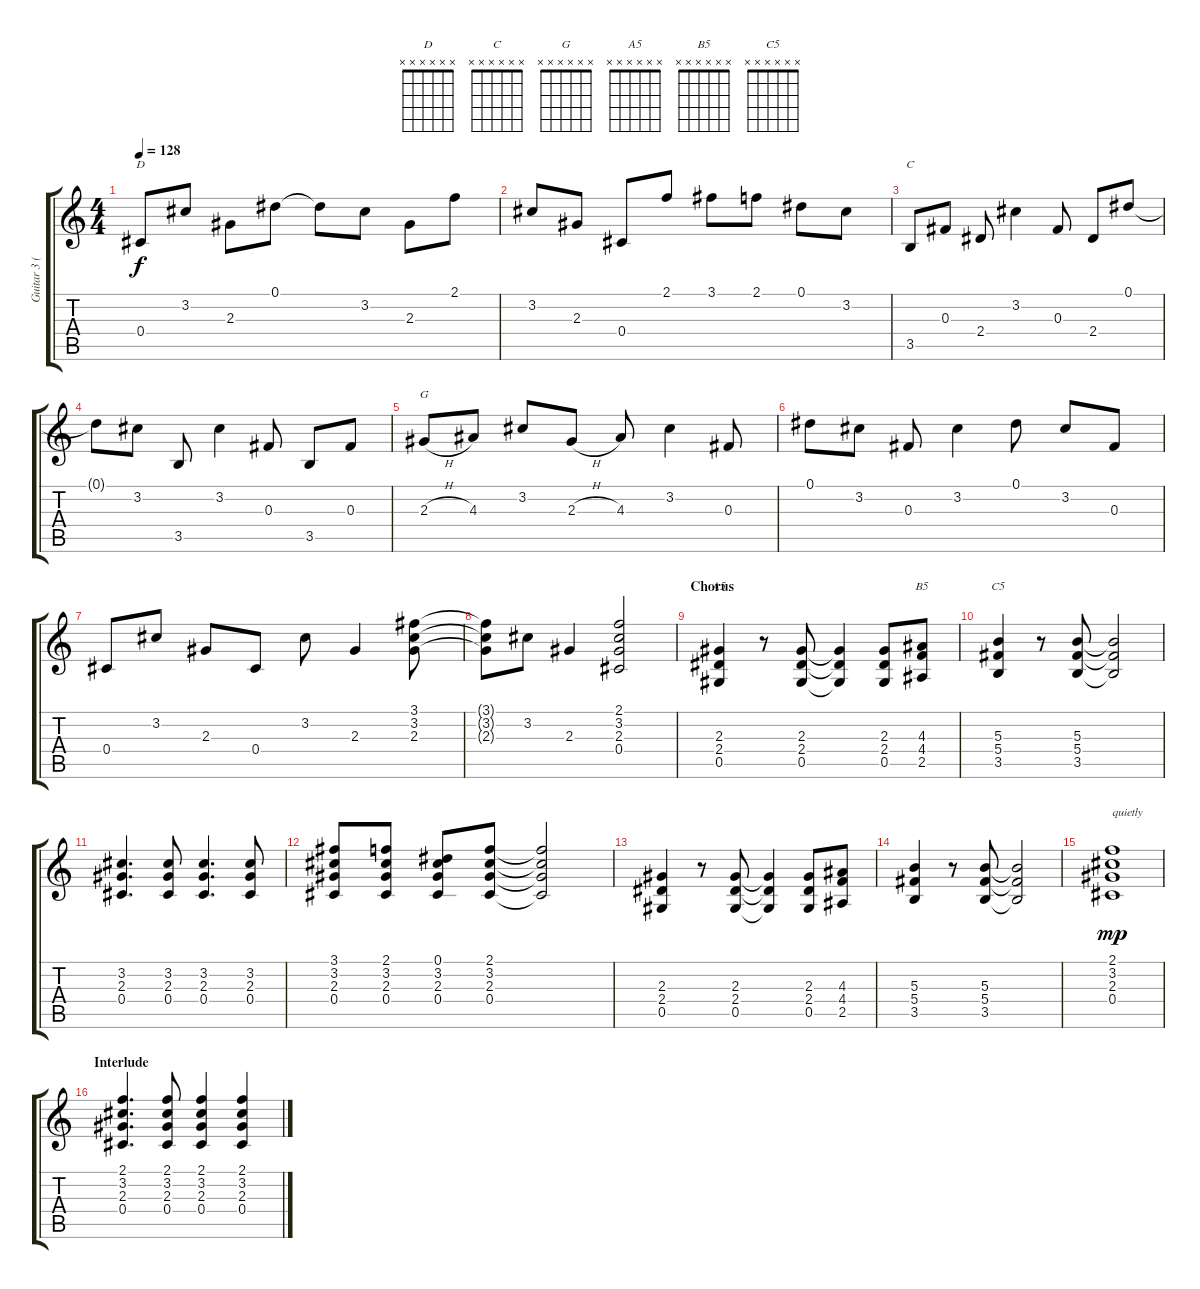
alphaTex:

\track ("Guitar 3 (Slash)" "Guitar 3 (") {instrument electricguitarjazz}
\staff {score tabs}
\tuning (Eb4 Bb3 Gb3 Db3 Ab2 Eb2) {hide}
\chord ("D" x x x x x x)
\chord ("C" x x x x x x)
\chord ("G" x x x x x x)
\chord ("A5" x x x x x x)
\chord ("B5" x x x x x x)
\chord ("C5" x x x x x x)
\ts (4 4)
\tempo 128
\clef g2
\ks c
0.4.8{ch "D" dy f} 3.2.8 2.3.8 0.1.8 0.1{t}.8 3.2.8 2.3.8 2.1.8 |
3.2.8 2.3.8 0.4.8 2.1.8 3.1.8 2.1.8 0.1.8 3.2.8 |
3.5.8{ch "C"} 0.3.8 2.4.8 3.2.4 0.3.8 2.4.8 0.1.8 |
0.1{t}.8 3.2.8 3.5.8 3.2.4 0.3.8 3.5.8 0.3.8 |
2.3{h}.8{ch "G"} 4.3.8 3.2.8 2.3{h}.8 4.3.8 3.2.4 0.3.8 |
0.1.8 3.2.8 0.3.8 3.2.4 0.1.8 3.2.8 0.3.8 |
0.4.8 3.2.8 2.3.8 0.4.8 3.2.8 2.3.4 (3.1 3.2 2.3).8 |
(3.1{t} 3.2{t} 2.3{t}).8 3.2.8 2.3.4 (2.1 3.2 2.3 0.4).2 |
\section ("" "Chorus")
(2.3 2.4 0.5).4{ch "A5"} r.8 (2.3 2.4 0.5).8 (2.3{t} 2.4{t} 0.5{t}).4 (2.3 2.4 0.5).8 (4.3 4.4 2.5).8{ch "B5"} |
(5.3 5.4 3.5).4{ch "C5"} r.8 (5.3 5.4 3.5).8 (5.3{t} 5.4{t} 3.5{t}).2 |
(3.2 2.3 0.4).4{d} (3.2 2.3 0.4).8 (3.2 2.3 0.4).4{d} (3.2 2.3 0.4).8 |
(3.1 3.2 2.3 0.4).8 (2.1 3.2 2.3 0.4).8 (0.1 3.2 2.3 0.4).8 (2.1 3.2 2.3 0.4).8 (2.1{t} 3.2{t} 2.3{t} 0.4{t}).2 |
(2.3 2.4 0.5).4 r.8 (2.3 2.4 0.5).8 (2.3{t} 2.4{t} 0.5{t}).4 (2.3 2.4 0.5).8 (4.3 4.4 2.5).8 |
(5.3 5.4 3.5).4 r.8 (5.3 5.4 3.5).8 (5.3{t} 5.4{t} 3.5{t}).2 |
(2.1 3.2 2.3 0.4).1{txt "quietly" dy mp} |
\section ("" "Interlude")
(2.1 3.2 2.3 0.4).4{d} (2.1 3.2 2.3 0.4).8 (2.1 3.2 2.3 0.4).4 (2.1 3.2 2.3 0.4).4
